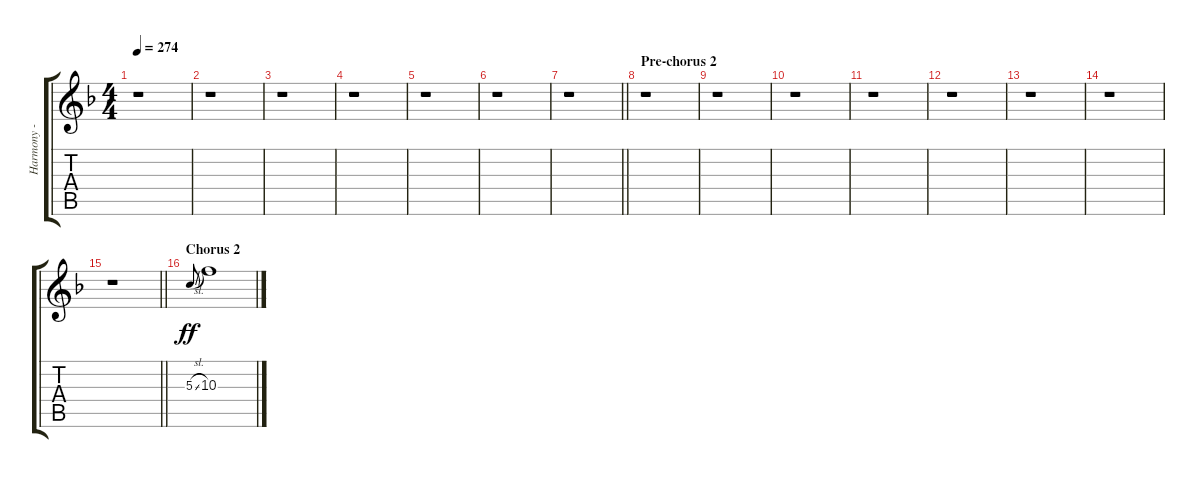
\track ("Harmony - right" "Harmony - ") {instrument distortionguitar}
\staff {score tabs}
\tuning (E4 B3 G3 D3 A2 E2) {hide}
\ts (4 4)
\tempo 274
\clef g2
\ks dminor
r.1{dy ff} |
r.1 |
r.1 |
r.1 |
r.1 |
r.1 |
\barLineRight lightlight
r.1 |
\section ("" "Pre-chorus 2")
r.1 |
r.1 |
r.1 |
r.1 |
r.1 |
r.1 |
r.1 |
\barLineRight lightlight
r.1 |
\section ("" "Chorus 2")
5.3{sl}.8{gr onbeat} 10.3.1
